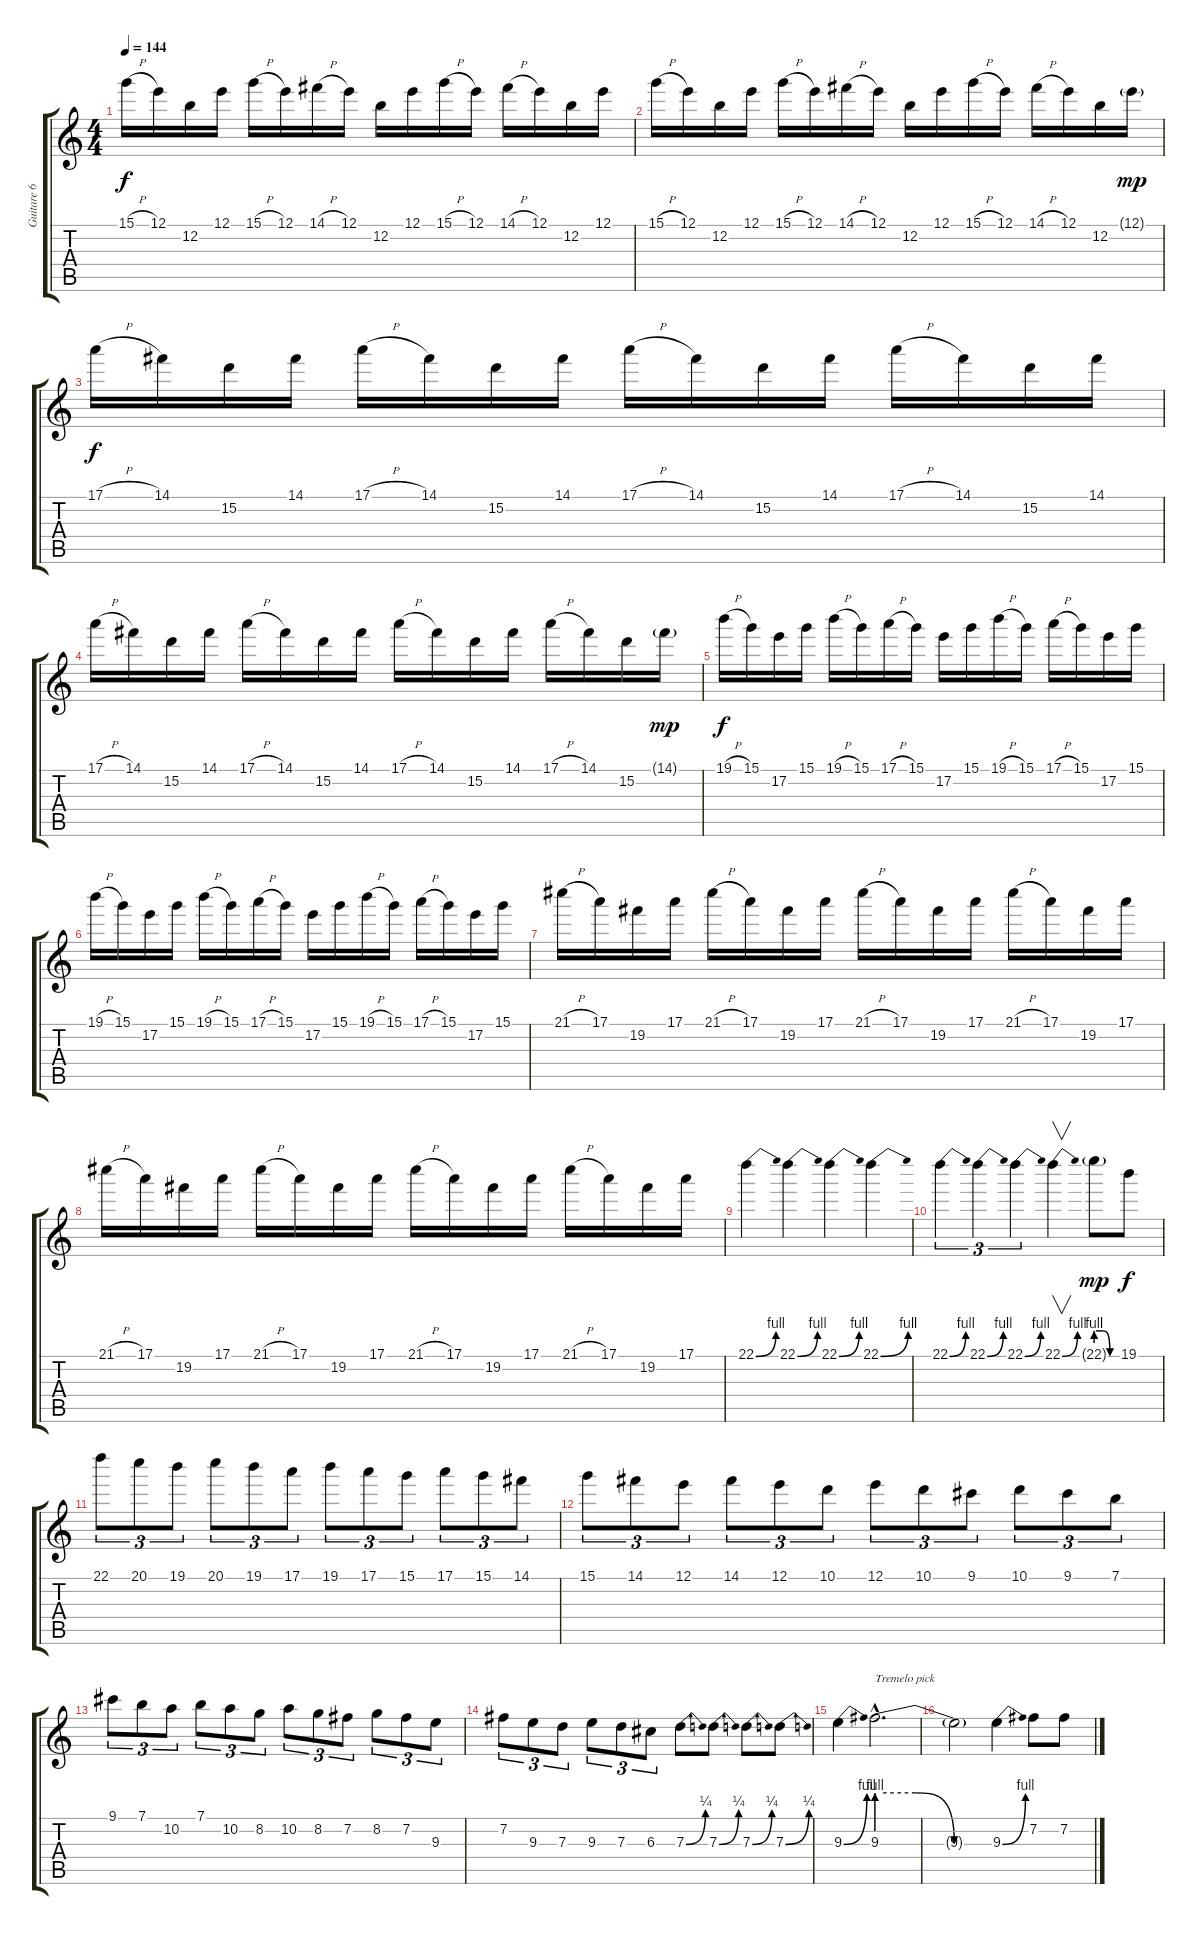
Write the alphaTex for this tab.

\track ("Guitare 6 Solo" "Guitare 6 ") {instrument distortionguitar}
\staff {score tabs}
\tuning (E4 B3 G3 D3 A2 E2) {hide}
\ts (4 4)
\tempo 144
\clef g2
\ks c
15.1{h}.16{dy f} 12.1.16 12.2.16 12.1.16 15.1{h}.16 12.1.16 14.1{h}.16 12.1.16 12.2.16 12.1.16 15.1{h}.16 12.1.16 14.1{h}.16 12.1.16 12.2.16 12.1.16 |
15.1{h}.16 12.1.16 12.2.16 12.1.16 15.1{h}.16 12.1.16 14.1{h}.16 12.1.16 12.2.16 12.1.16 15.1{h}.16 12.1.16 14.1{h}.16 12.1.16 12.2.16 12.1{g}.16{dy mp} |
17.1{h}.16{dy f} 14.1.16 15.2.16 14.1.16 17.1{h}.16 14.1.16 15.2.16 14.1.16 17.1{h}.16 14.1.16 15.2.16 14.1.16 17.1{h}.16 14.1.16 15.2.16 14.1.16 |
17.1{h}.16 14.1.16 15.2.16 14.1.16 17.1{h}.16 14.1.16 15.2.16 14.1.16 17.1{h}.16 14.1.16 15.2.16 14.1.16 17.1{h}.16 14.1.16 15.2.16 14.1{g}.16{dy mp} |
19.1{h}.16{dy f} 15.1.16 17.2.16 15.1.16 19.1{h}.16 15.1.16 17.1{h}.16 15.1.16 17.2.16 15.1.16 19.1{h}.16 15.1.16 17.1{h}.16 15.1.16 17.2.16 15.1.16 |
19.1{h}.16 15.1.16 17.2.16 15.1.16 19.1{h}.16 15.1.16 17.1{h}.16 15.1.16 17.2.16 15.1.16 19.1{h}.16 15.1.16 17.1{h}.16 15.1.16 17.2.16 15.1.16 |
21.1{h}.16 17.1.16 19.2.16 17.1.16 21.1{h}.16 17.1.16 19.2.16 17.1.16 21.1{h}.16 17.1.16 19.2.16 17.1.16 21.1{h}.16 17.1.16 19.2.16 17.1.16 |
21.1{h}.16 17.1.16 19.2.16 17.1.16 21.1{h}.16 17.1.16 19.2.16 17.1.16 21.1{h}.16 17.1.16 19.2.16 17.1.16 21.1{h}.16 17.1.16 19.2.16 17.1.16 |
22.1{be (bend 0 0 60 4)}.4 22.1{be (bend 0 0 60 4)}.4 22.1{be (bend 0 0 60 4)}.4 22.1{be (bend 0 0 60 4)}.4 |
22.1{be (bend 0 0 60 4)}.4{tu (3 2)} 22.1{be (bend 0 0 60 4)}.4{tu (3 2)} 22.1{be (bend 0 0 60 4)}.4{tu (3 2)} 22.1{be (bend 0 0 60 4)}.4{v} 22.1{be (custom 0 4 20 4 40 0 60 0) g}.8{dy mp} 19.1.8{dy f} |
22.1.8{tu (3 2)} 20.1.8{tu (3 2)} 19.1.8{tu (3 2)} 20.1.8{tu (3 2)} 19.1.8{tu (3 2)} 17.1.8{tu (3 2)} 19.1.8{tu (3 2)} 17.1.8{tu (3 2)} 15.1.8{tu (3 2)} 17.1.8{tu (3 2)} 15.1.8{tu (3 2)} 14.1.8{tu (3 2)} |
15.1.8{tu (3 2)} 14.1.8{tu (3 2)} 12.1.8{tu (3 2)} 14.1.8{tu (3 2)} 12.1.8{tu (3 2)} 10.1.8{tu (3 2)} 12.1.8{tu (3 2)} 10.1.8{tu (3 2)} 9.1.8{tu (3 2)} 10.1.8{tu (3 2)} 9.1.8{tu (3 2)} 7.1.8{tu (3 2)} |
9.1.8{tu (3 2)} 7.1.8{tu (3 2)} 10.2.8{tu (3 2)} 7.1.8{tu (3 2)} 10.2.8{tu (3 2)} 8.2.8{tu (3 2)} 10.2.8{tu (3 2)} 8.2.8{tu (3 2)} 7.2.8{tu (3 2)} 8.2.8{tu (3 2)} 7.2.8{tu (3 2)} 9.3.8{tu (3 2)} |
7.2.8{tu (3 2)} 9.3.8{tu (3 2)} 7.3.8{tu (3 2)} 9.3.8{tu (3 2)} 7.3.8{tu (3 2)} 6.3.8{tu (3 2)} 7.3{be (bend 0 0 60 1)}.8 7.3{be (bend 0 0 60 1)}.8 7.3{be (bend 0 0 60 1)}.8 7.3{be (bend 0 0 60 1)}.8 |
9.3{be (bend 0 0 60 4)}.4 9.3{be (custom 0 4 20 4 40 0 60 0) hac}.2{d txt "Tremelo pick"} |
9.3{t}.2 9.3{be (bend 0 0 60 4)}.4 7.2.8 7.2.8
